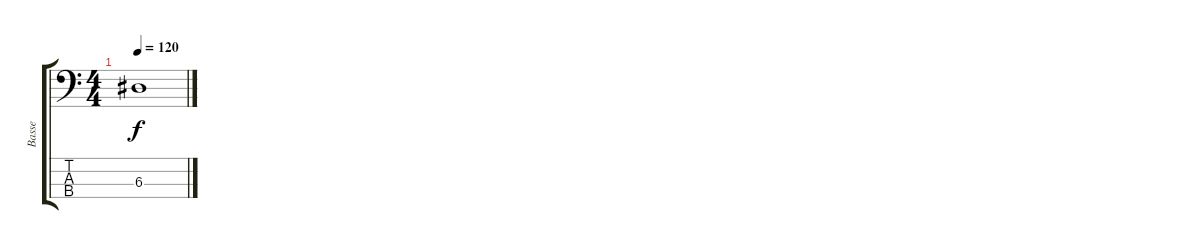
\track ("Basse" "Basse") {instrument electricbassfinger}
\staff {score tabs}
\tuning (G2 D2 A1 E1) {hide}
\ts (4 4)
\tempo 120
\clef f4
\ks c
6.3.1{dy f}
